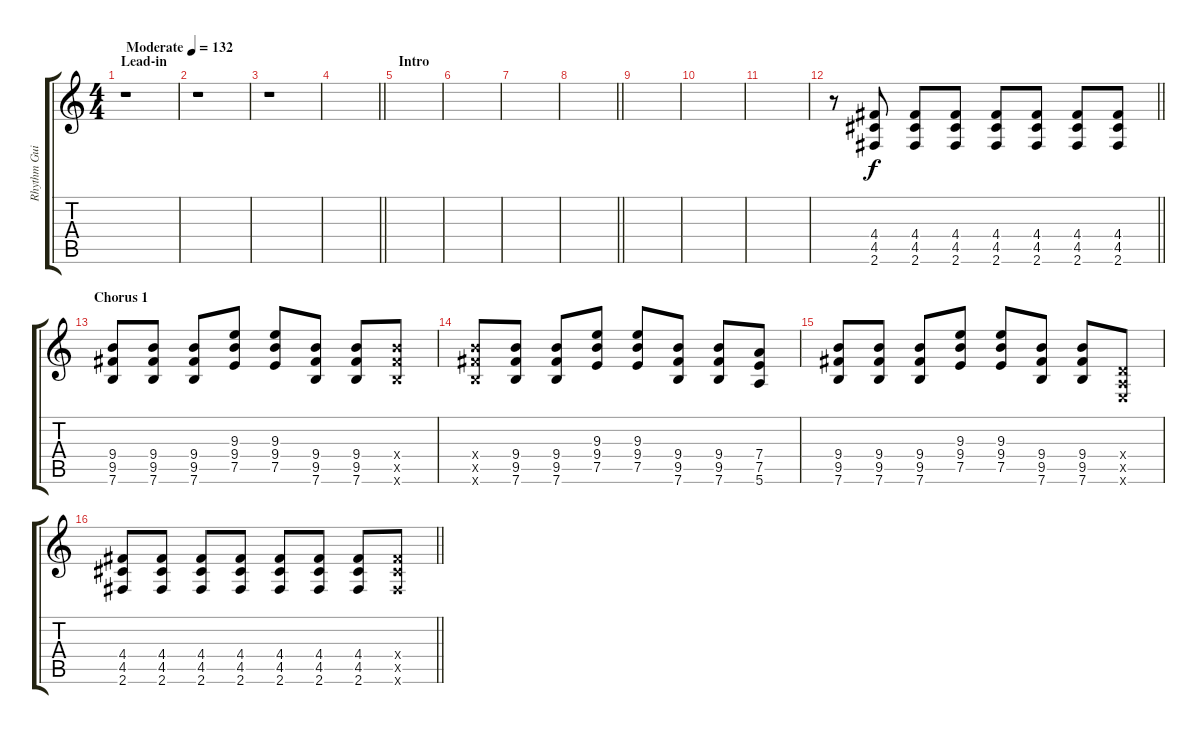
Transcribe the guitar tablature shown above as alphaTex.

\track ("Rhythm Guitar I" "Rhythm Gui") {instrument distortionguitar}
\staff {score tabs}
\tuning (E4 B3 G3 D3 A2 E2) {hide}
\ts (4 4)
\section ("" "Lead-in")
\tempo (132 "Moderate")
\clef g2
\ks c
r.1{dy f instrument distortionguitar} |
r.1 |
r.1 |
\barLineRight lightlight
|
\section ("" "Intro")
|
|
|
\barLineRight lightlight
|
|
|
|
\barLineRight lightlight
r.8 (4.4 4.5 2.6).8 (4.4 4.5 2.6).8 (4.4 4.5 2.6).8 (4.4 4.5 2.6).8 (4.4 4.5 2.6).8 (4.4 4.5 2.6).8 (4.4 4.5 2.6).8 |
\section ("" "Chorus 1")
(9.4 9.5 7.6).8 (9.4 9.5 7.6).8 (9.4 9.5 7.6).8 (9.3 9.4 7.5).8 (9.3 9.4 7.5).8 (9.4 9.5 7.6).8 (9.4 9.5 7.6).8 (9.4{x} 9.5{x} 7.6{x}).8 |
(9.4{x} 9.5{x} 7.6{x}).8 (9.4 9.5 7.6).8 (9.4 9.5 7.6).8 (9.3 9.4 7.5).8 (9.3 9.4 7.5).8 (9.4 9.5 7.6).8 (9.4 9.5 7.6).8 (7.4 7.5 5.6).8 |
(9.4 9.5 7.6).8 (9.4 9.5 7.6).8 (9.4 9.5 7.6).8 (9.3 9.4 7.5).8 (9.3 9.4 7.5).8 (9.4 9.5 7.6).8 (9.4 9.5 7.6).8 (0.4{x} 0.5{x} 0.6{x}).8 |
\barLineRight lightlight
(4.4 4.5 2.6).8 (4.4 4.5 2.6).8 (4.4 4.5 2.6).8 (4.4 4.5 2.6).8 (4.4 4.5 2.6).8 (4.4 4.5 2.6).8 (4.4 4.5 2.6).8 (4.4{x} 4.5{x} 2.6{x}).8
